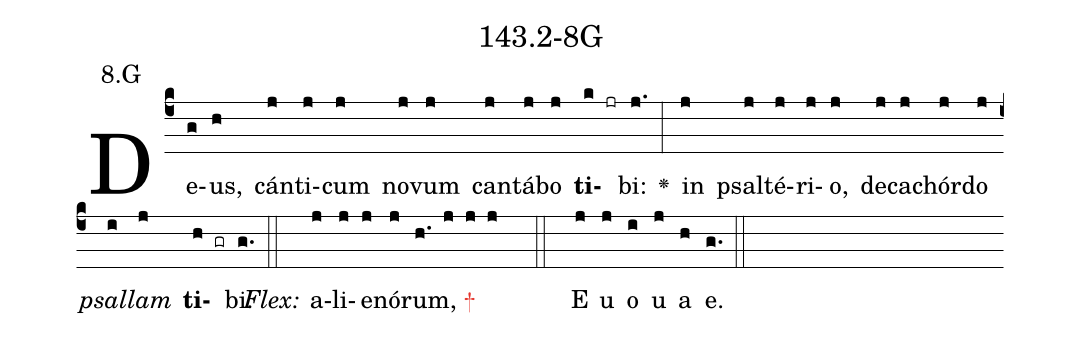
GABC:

name: 143.2-8G;
annotation: 8.G;
%%
(c4)De(g)us,(h) cán(j)ti(j)cum(j) no(j)vum(j) can(j)tá(j)bo(j) <b>ti</b>(k jr)bi:(j.) <v>\greheightstar</v>(:) in(j) psal(j)té(j)ri(j)o,(j) de(j)ca(j)chór(j)do(j) <i>psal</i>(i)<i>lam</i>(j) <b>ti</b>(h gr)bi.(g.) (::)
<i>Flex:</i>()  a(j)li(j)e(j)nó(j)rum, <c>+</c>(h. j j j  ::) E(j) u(j) o(i) u(j) a(h) e.(g.) (::)
